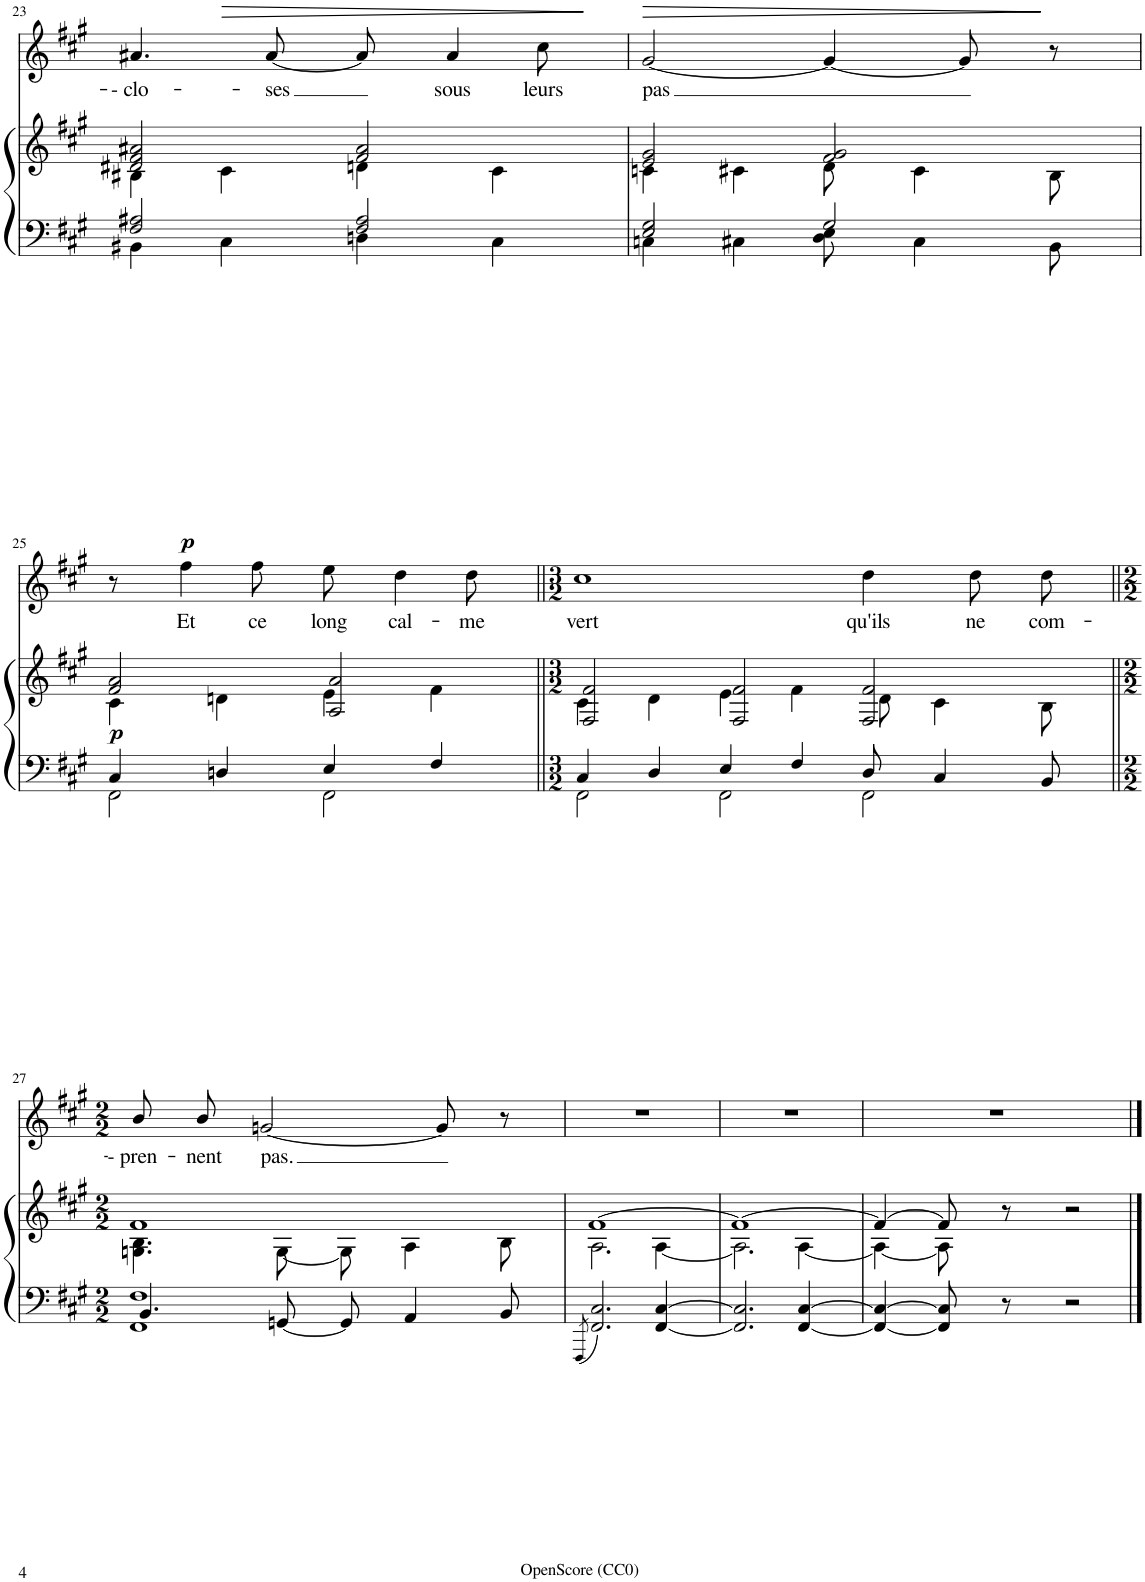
**kern	**kern	**dynam	**kern	**text	**dynam
*part2	*part2	*part2	*part1	*part1	*part1
*staff3	*staff2	*staff2/3	*staff1	*staff1	*staff1
*I"Piano	*	*	*I"Voice	*	*
*I'Pno	*	*	*	*	*
!!LO:PB:g=z
*clefF4	*clefG2	*	*clefG2	*	*
*k[f#c#g#]	*k[f#c#g#]	*	*k[f#c#g#]	*	*
*M2/2	*M2/2	*	*M2/2	*	*
=23	=23	=23	=23	=23	=23
*^	*^	*	*	*	*
!	!	!	!	!	!	!LO:LY:b	!
2F#/ 2A#X/	4BB#X\	2d#X/ 2f#/ 2a#X/	4B#X\	.	4.a#X/	- clo-	.
.	4C#\	.	4c#\	.	.	.	.
!	!	!	!	!	!	!LO:LY:b	!LO:HP:b
.	.	.	.	.	[<8a#/	-ses	>
2F#/ 2A#/	4Dn\	2f#/ 2a#/	4dn\	.	8a#/]	.	.
!	!	!	!	!	!	!LO:LY:b	!
.	.	.	.	.	4a#/	sous	.
.	4C#\	.	4c#\	.	.	.	.
!	!	!	!	!	!	!LO:LY:b	!
.	.	.	.	.	8cc#\	leurs	.
*v	*v	*	*	*	*	*	*
*	*v	*v	*	*	*	*
.	.	.	.	.	]
=24	=24	=24	=24	=24	=24
*^	*^	*	*	*	*
!	!	!	!	!	!	!LO:LY:b	!LO:HP:b
2E/ 2G#/	4Cn\	2e/ 2g#/	4cn\	.	[2g#/	pas	>
.	4C#X\	.	4c#X\	.	.	.	.
2G#/	8D\ 8E\	2f#/ 2g#/	8d\	.	4g#/_	.	.
.	4C#\	.	4c#\	.	.	.	.
.	.	.	.	.	8g#/]	.	.
.	8BB\	.	8B\	.	8r	.	]
!!LO:LB:g=z
=25	=25	=25	=25	=25	=25	=25	=25
!	!	!	!	!LO:DY:b	!	!	!
4C#/	2FF#\	2f#/ 2a/	4c#\	p	8r	.	.
!	!	!	!	!	!	!LO:LY:b	!LO:DY:a
.	.	.	.	.	4ff#\	Et	p
4Dn/	.	.	4dn\	.	.	.	.
!	!	!	!	!	!	!LO:LY:b	!
.	.	.	.	.	8ff#\	ce	.
!	!	!	!	!	!	!LO:LY:b	!
4E/	2FF#\	2A/ 2a/	4e\	.	8ee\	long	.
!	!	!	!	!	!	!LO:LY:b	!
.	.	.	.	.	4dd\	cal-	.
4F#/	.	.	4f#\	.	.	.	.
!	!	!	!	!	!	!LO:LY:b	!
.	.	.	.	.	8dd\	-me	.
=26||	=26||	=26||	=26||	=26||	=26||	=26||	=26||
*M3/2	*	*M3/2	*	*	*M3/2	*	*
!	!	!	!	!	!	!LO:LY:b	!
4C#/	2FF#\	2F#/ 2f#/	4c#\	.	1cc#	vert	.
4D/	.	.	4d\	.	.	.	.
4E/	2FF#\	2F#/ 2f#/	4e\	.	.	.	.
4F#/	.	.	4f#\	.	.	.	.
!	!	!	!	!	!	!LO:LY:b	!
8D/	2FF#\	2F#/ 2f#/	8d\	.	4dd\	qu'ils	.
4C#/	.	.	4c#\	.	.	.	.
!	!	!	!	!	!	!LO:LY:b	!
.	.	.	.	.	8dd\L	ne	.
!	!	!	!	!	!	!LO:LY:b	!
8BB/	.	.	8B\	.	8dd\J	com-	.
!!LO:LB:g=z
=27||	=27||	=27||	=27||	=27||	=27||	=27||	=27||
*M2/2	*	*M2/2	*	*	*M2/2	*	*
!	!	!	!	!	!	!LO:LY:b	!
4.BB/	1FF# 1F#	1f#	4.Gn\ 4.B\	.	8b/L	-- pren-	.
!	!	!	!	!	!	!LO:LY:b	!
.	.	.	.	.	8b/J	-nent	.
!	!	!	!	!	!	!LO:LY:b	!
.	.	.	.	.	[2gn/	pas.	.
[<8GGn/	.	.	[<8G\	.	.	.	.
8GG/]	.	.	8G\]	.	.	.	.
4AA/	.	.	4A\	.	.	.	.
.	.	.	.	.	8g/]	.	.
8BB/	.	.	8B\	.	8r	.	.
*v	*v	*	*	*	*	*	*
=28	=28	=28	=28	=28	=28	=28
8qFFF#/	.	.	.	.	.	.
2.FF#/ 2.C#/	[1f#	2.A\	.	1r	.	.
[4FF#/ [4C#/	.	[4A\	.	.	.	.
=29	=29	=29	=29	=29	=29	=29
2.FF#/] 2.C#/]	1f#_	2.A\]	.	1r	.	.
[4FF#/ [4C#/	.	[4A\	.	.	.	.
=30	=30	=30	=30	=30	=30	=30
4FF#/_ 4C#/_	4f#/_	4A\_	.	1r	.	.
8FF#/] 8C#/]	8f#/]	8A\]	.	.	.	.
8r	8r	2ryy	.	.	.	.
2r	2r	.	.	.	.	.
.	.	8ryy	.	.	.	.
*	*v	*v	*	*	*	*
==	==	==	==	==	==
*-	*-	*-	*-	*-	*-
